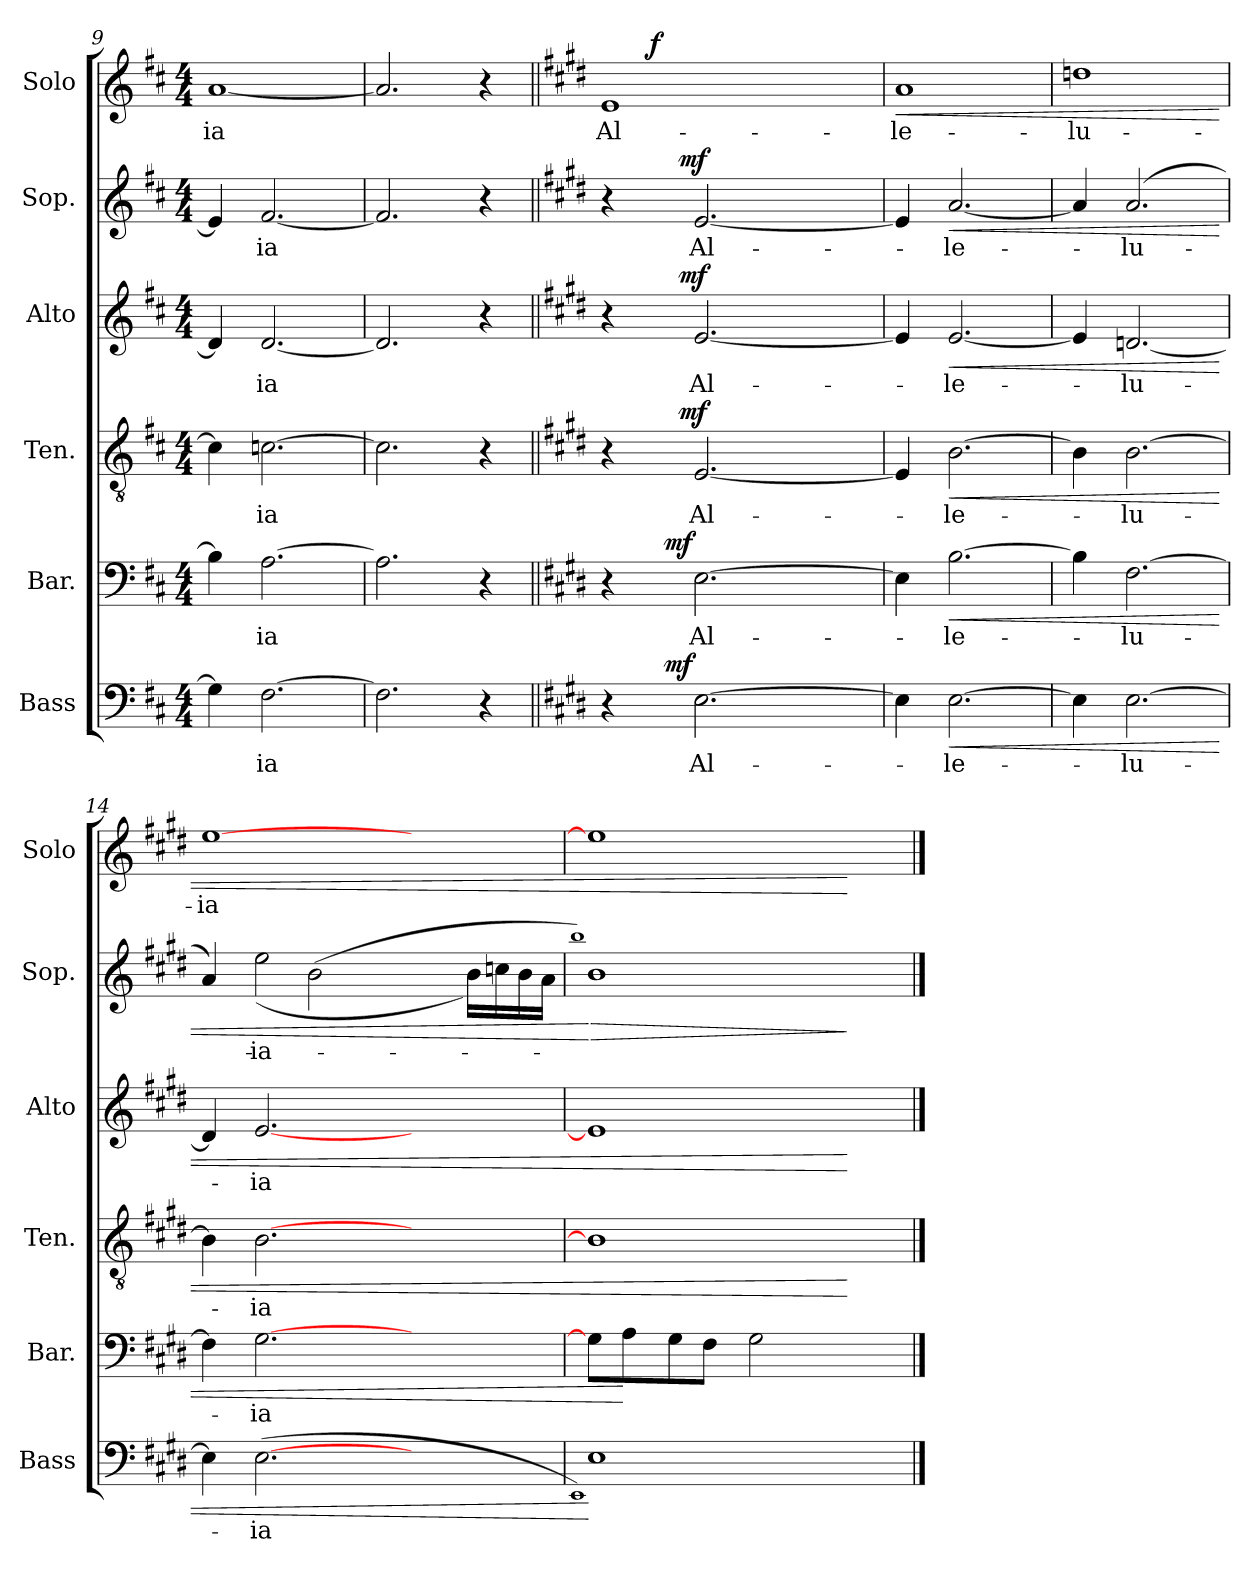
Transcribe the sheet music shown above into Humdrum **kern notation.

**kern	**text	**dynam	**kern	**text	**dynam	**kern	**text	**dynam	**kern	**text	**dynam	**kern	**text	**dynam	**kern	**text	**dynam
*part6	*part6	*part6	*part5	*part5	*part5	*part4	*part4	*part4	*part3	*part3	*part3	*part2	*part2	*part2	*part1	*part1	*part1
*staff6	*staff6	*staff6	*staff5	*staff5	*staff5	*staff4	*staff4	*staff4	*staff3	*staff3	*staff3	*staff2	*staff2	*staff2	*staff1	*staff1	*staff1
*I"Bass	*	*	*I"Bar.	*	*	*I"Ten.	*	*	*I"Alto	*	*	*I"Sop.	*	*	*I"Solo	*	*
*I'Bass	*	*	*I'Bar.	*	*	*I'Ten.	*	*	*I'Alto	*	*	*I'Sop.	*	*	*I'Solo	*	*
*clefF4	*	*	*clefF4	*	*	*clefGv2	*	*	*clefG2	*	*	*clefG2	*	*	*clefG2	*	*
*k[f#c#]	*	*	*k[f#c#]	*	*	*k[f#c#]	*	*	*k[f#c#]	*	*	*k[f#c#]	*	*	*k[f#c#]	*	*
*D:	*	*	*D:	*	*	*D:	*	*	*D:	*	*	*D:	*	*	*D:	*	*
*M4/4	*	*	*M4/4	*	*	*M4/4	*	*	*M4/4	*	*	*M4/4	*	*	*M4/4	*	*
=9	=9	=9	=9	=9	=9	=9	=9	=9	=9	=9	=9	=9	=9	=9	=9	=9	=9
!	!	!	!	!	!	!	!	!	!	!	!	!	!	!	!	!LO:LY:b	!
4G\]	.	.	4B-\]	.	.	4c\]	.	.	4d/]	.	.	4e-/]	.	.	[<1a	-ia	.
!	!LO:LY:b	!	!	!LO:LY:b	!	!	!LO:LY:b	!	!	!LO:LY:b	!	!	!LO:LY:b	!	!	!	!
[>2.F#\	-ia	.	[>2.A\	-ia	.	[>2.cn\	-ia	.	[<2.d/	-ia	.	[<2.f#/	-ia	.	.	.	.
=10	=10	=10	=10	=10	=10	=10	=10	=10	=10	=10	=10	=10	=10	=10	=10	=10	=10
2.F#\]	.	.	2.A\]	.	.	2.c\]	.	.	2.d/]	.	.	2.f#/]	.	.	2.a/]	.	.
4r	.	.	4r	.	.	4r	.	.	4r	.	.	4r	.	.	4r	.	.
!!LO:PB:g=z
=11||	=11||	=11||	=11||	=11||	=11||	=11||	=11||	=11||	=11||	=11||	=11||	=11||	=11||	=11||	=11||	=11||	=11||
*k[f#c#g#d#]	*	*	*k[f#c#g#d#]	*	*	*k[f#c#g#d#]	*	*	*k[f#c#g#d#]	*	*	*k[f#c#g#d#]	*	*	*k[f#c#g#d#]	*	*
*E:	*	*	*E:	*	*	*E:	*	*	*E:	*	*	*E:	*	*	*E:	*	*
!	!	!	!	!	!	!	!	!	!	!	!	!	!	!	!	!LO:LY:b	!
*^	*	*	*^	*	*	*^	*	*	*^	*	*	*^	*	*	*^	*	*
4r	8.ryy	.	.	4r	8.ryy	.	.	4r	8..ryy	.	.	4r	8..ryy	.	.	4r	8..ryy	.	.	1e	8ryy	Al-	.
.	.	.	.	.	.	.	.	.	.	.	.	.	.	.	.	.	.	.	.	.	32ryy	.	.
!	!	!	!	!	!	!	!	!	!	!	!	!	!	!	!	!	!	!	!	!	!	!	!LO:DY:b
.	.	.	.	.	.	.	.	.	.	.	.	.	.	.	.	.	.	.	.	.	2ryy	.	f
!	!	!	!LO:DY:b	!	!	!	!LO:DY:b	!	!	!	!	!	!	!	!	!	!	!	!	!	!	!	!
.	2ryy	.	mf	.	2ryy	.	mf	.	.	.	.	.	.	.	.	.	.	.	.	.	.	.	.
!	!	!	!	!	!	!	!	!	!	!	!LO:DY:b	!	!	!	!LO:DY:b	!	!	!	!LO:DY:b	!	!	!	!
.	.	.	.	.	.	.	.	.	2ryy	.	mf	.	2ryy	.	mf	.	2ryy	.	mf	.	.	.	.
!	!	!LO:LY:b	!	!	!	!LO:LY:b	!	!	!	!LO:LY:b	!	!	!	!LO:LY:b	!	!	!	!LO:LY:b	!	!	!	!	!
[>2.E\	.	Al-	.	[>2.E\	.	Al-	.	[<2.E/	.	Al-	.	[<2.e/	.	Al-	.	[<2.e/	.	Al-	.	.	.	.	.
.	.	.	.	.	.	.	.	.	.	.	.	.	.	.	.	.	.	.	.	.	4ryy	.	.
.	4ryy	.	.	.	4ryy	.	.	.	.	.	.	.	.	.	.	.	.	.	.	.	.	.	.
.	.	.	.	.	.	.	.	.	4ryy	.	.	.	4ryy	.	.	.	4ryy	.	.	.	.	.	.
.	.	.	.	.	.	.	.	.	.	.	.	.	.	.	.	.	.	.	.	.	16.ryy	.	.
.	16ryy	.	.	.	16ryy	.	.	.	.	.	.	.	.	.	.	.	.	.	.	.	.	.	.
.	.	.	.	.	.	.	.	.	32ryy	.	.	.	32ryy	.	.	.	32ryy	.	.	.	.	.	.
=12	=12	=12	=12	=12	=12	=12	=12	=12	=12	=12	=12	=12	=12	=12	=12	=12	=12	=12	=12	=12	=12	=12	=12
!	!	!	!	!	!	!	!	!	!	!	!	!	!	!	!	!	!	!	!	!	!	!LO:LY:b	!LO:HP:b
*v	*v	*	*	*	*	*	*	*v	*v	*	*	*v	*v	*	*	*v	*v	*	*	*v	*v	*	*
*	*	*	*v	*v	*	*	*	*	*	*	*	*	*	*	*	*	*	*
4E\]	.	.	4E\]	.	.	4E/]	.	.	4e/]	.	.	4e/]	.	.	1a	-le-	<
!	!LO:LY:b	!LO:HP:b	!	!LO:LY:b	!LO:HP:b	!	!LO:LY:b	!LO:HP:b	!	!LO:LY:b	!LO:HP:b	!	!LO:LY:b	!LO:HP:b	!	!	!
[>2.E\	-le-	<	[>2.B\	-le-	<	[>2.B\	-le-	<	[<2.e/	-le-	<	[<2.a/	-le-	<	.	.	.
=13	=13	=13	=13	=13	=13	=13	=13	=13	=13	=13	=13	=13	=13	=13	=13	=13	=13
!	!	!	!	!	!	!	!	!	!	!	!	!	!	!	!	!LO:LY:b	!
4E\]	.	.	4B\]	.	.	4B\]	.	.	4e/]	.	.	4a/]	.	.	1ddn	-lu-	.
!	!LO:LY:b	!	!	!LO:LY:b	!	!	!LO:LY:b	!	!	!LO:LY:b	!	!	!LO:LY:b	!	!	!	!
[>2.E\	-lu-	.	[>2.F#\	-lu-	.	[>2.B\	-lu-	.	[<2.dn/	-lu-	.	(<2.a/	-lu-	.	.	.	.
=14	=14	=14	=14	=14	=14	=14	=14	=14	=14	=14	=14	=14	=14	=14	=14	=14	=14
*	*	*	*	*	*	*	*	*	*	*	*	*^	*	*	*	*	*
!	!	!	!	!	!	!	!	!	!	!	!	!	!	!	!	!	!LO:LY:b	!
4E\]	.	.	4F#\]	.	.	4B\]	.	.	4d/]	.	.	2ryy	4a/)	.	.	[>1ee	-ia	.
!	!LO:LY:b	!	!	!LO:LY:b	!	!	!LO:LY:b	!	!	!LO:LY:b	!	!	!	!LO:LY:b	!	!	!	!
(<[<2.E\	-ia	.	[>2.G#\	-ia	.	[>2.B\	-ia	.	[<2.e/	-ia	.	.	(>2ee\	-ia	.	.	.	.
.	.	.	.	.	.	.	.	.	.	.	.	(<2b\	.	.	.	.	.	.
.	.	.	.	.	.	.	.	.	.	.	.	.	4ryy	.	.	.	.	.
2ryy	.	.	2ryy	.	.	2ryy	.	.	2ryy	.	.	2ryy	4ryy	.	.	2ryy	.	.
.	.	.	.	.	.	.	.	.	.	.	.	.	16b\LL)	.	.	.	.	.
.	.	.	.	.	.	.	.	.	.	.	.	.	16ccn\	.	.	.	.	.
.	.	.	.	.	.	.	.	.	.	.	.	.	16b\	.	.	.	.	.
.	.	.	.	.	.	.	.	.	.	.	.	.	16a\JJ	.	.	.	.	.
*	*	*	*	*	*	*	*	*	*	*	*	*v	*v	*	*	*	*	*
=15	=15	=15	=15	=15	=15	=15	=15	=15	=15	=15	=15	=15	=15	=15	=15	=15	=15
*^	*	*	*	*	*	*	*	*	*	*	*	*	*	*	*	*	*
*	*^	*	*	*	*	*	*	*	*	*	*	*	*	*	*	*	*	*
.	.	1qEE)	.	.	.	.	.	.	.	.	.	.	.	1qbb)	.	.	.	.	.
!	!	!	!	!	!	!	!	!	!	!	!	!	!	!	!	!LO:HP:n=1:b	!	!	!
8.ryy	1E	4ryy	.	[	8G#\L]	.	.	1B]	.	.	1e]	.	.	1b	.	[ >	1ee]	.	.
.	.	.	.	.	8A\	.	[	.	.	.	.	.	.	.	.	.	.	.	.
4ryy	.	.	.	.	.	.	.	.	.	.	.	.	.	.	.	.	.	.	.
.	.	1ryy	.	.	8G#\	.	.	.	.	.	.	.	.	.	.	.	.	.	.
.	.	.	.	.	8F#\J	.	.	.	.	.	.	.	.	.	.	.	.	.	.
2ryy	.	.	.	.	.	.	.	.	.	.	.	.	.	.	.	.	.	.	.
.	.	.	.	.	2G#\	.	.	.	.	.	.	.	.	.	.	.	.	.	.
4ryy	.	.	.	.	.	.	.	.	.	.	.	.	.	.	.	.	.	.	.
.	4ryy	.	.	.	4ryy	.	.	4ryy	.	[	4ryy	.	[	4ryy	.	]	4ryy	.	[
16ryy	.	.	.	.	.	.	.	.	.	.	.	.	.	.	.	.	.	.	.
*v	*v	*v	*	*	*	*	*	*	*	*	*	*	*	*	*	*	*	*	*
==	==	==	==	==	==	==	==	==	==	==	==	==	==	==	==	==	==
*-	*-	*-	*-	*-	*-	*-	*-	*-	*-	*-	*-	*-	*-	*-	*-	*-	*-
